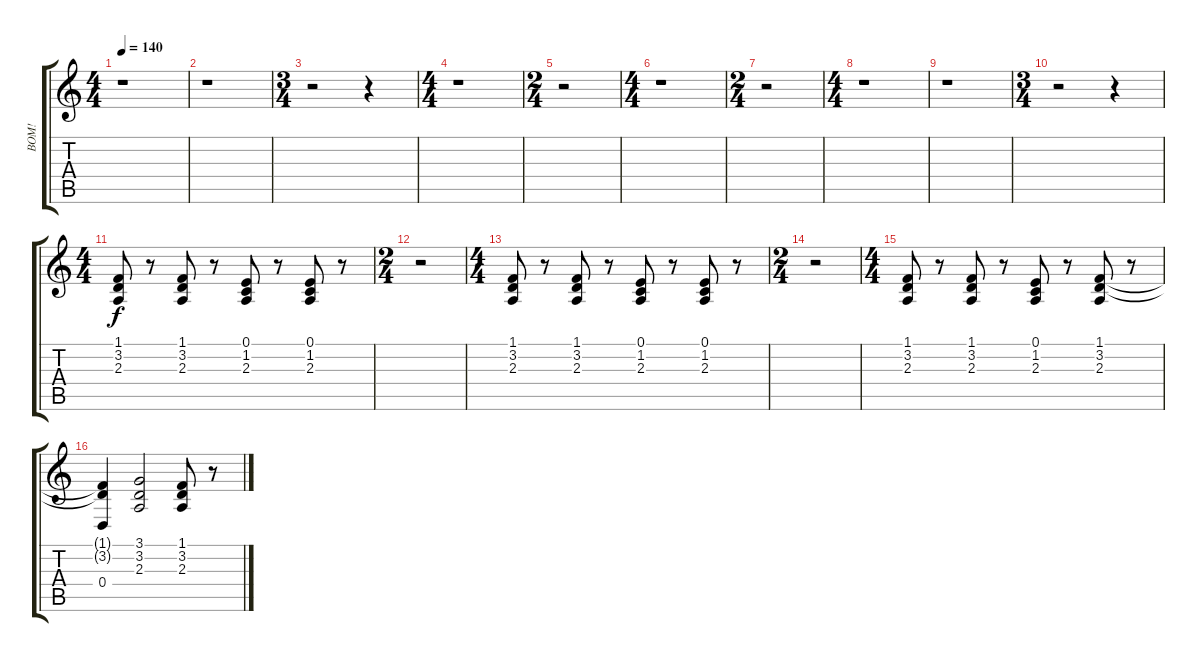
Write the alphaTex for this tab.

\track ("BOM!" "BOM!") {instrument melodictom}
\staff {score tabs}
\tuning (E4 B3 G3 D3 A2 E2) {hide}
\ts (4 4)
\tempo 140
\clef g2
\ks c
r.1{dy f} |
r.1 |
\ts (3 4)
r.2 r.4 |
\ts (4 4)
r.1 |
\ts (2 4)
r.2 |
\ts (4 4)
r.1 |
\ts (2 4)
r.2 |
\ts (4 4)
r.1 |
r.1 |
\ts (3 4)
r.2 r.4 |
\ts (4 4)
(1.1 3.2 2.3).8 r.8 (1.1 3.2 2.3).8 r.8 (0.1 1.2 2.3).8 r.8 (0.1 1.2 2.3).8 r.8 |
\ts (2 4)
r.2 |
\ts (4 4)
(1.1 3.2 2.3).8 r.8 (1.1 3.2 2.3).8 r.8 (0.1 1.2 2.3).8 r.8 (0.1 1.2 2.3).8 r.8 |
\ts (2 4)
r.2 |
\ts (4 4)
(1.1 3.2 2.3).8 r.8 (1.1 3.2 2.3).8 r.8 (0.1 1.2 2.3).8 r.8 (1.1 3.2 2.3).8 r.8 |
(1.1{t} 3.2{t} 0.4).4 (3.1 3.2 2.3).2 (1.1 3.2 2.3).8 r.8
